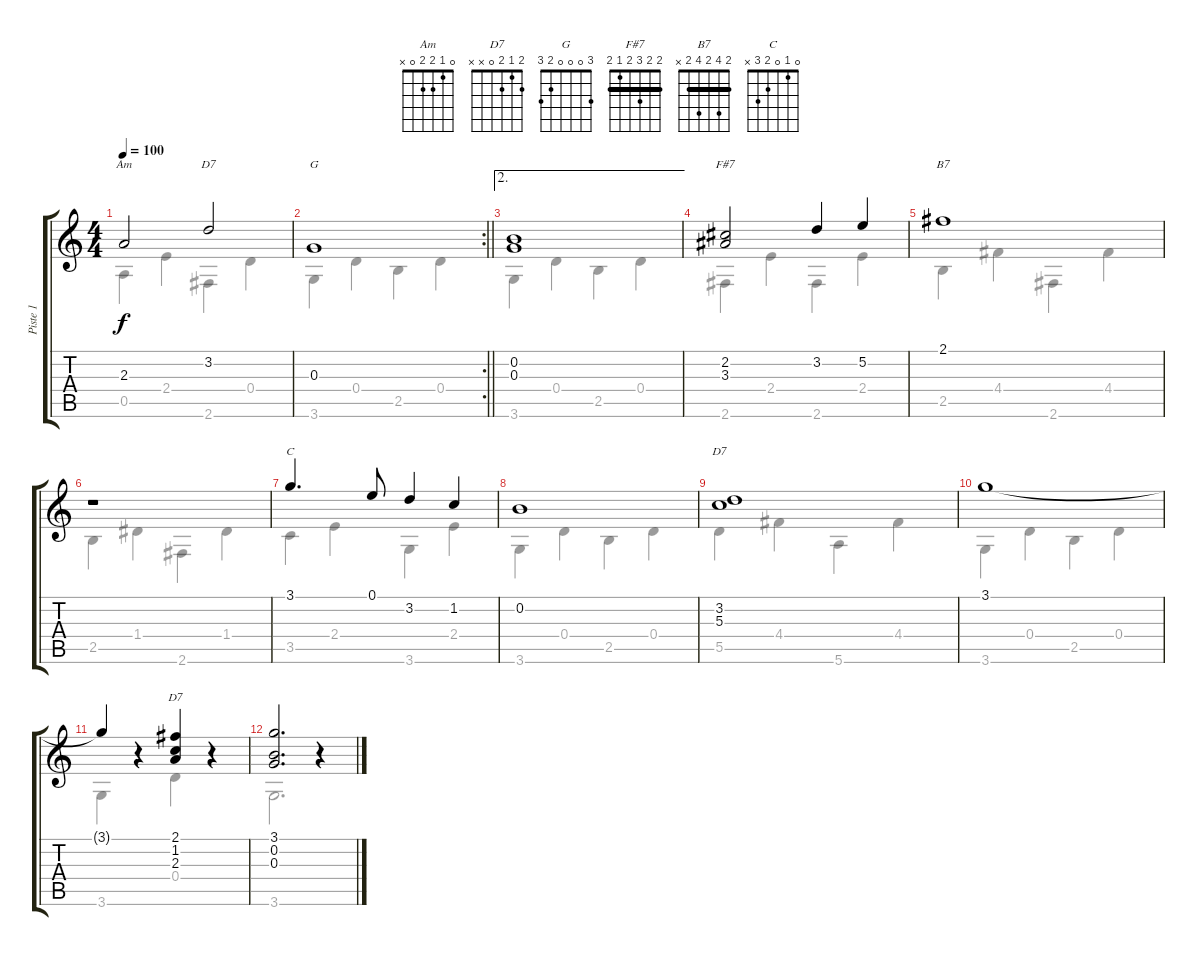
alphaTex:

\track ("Piste 1" "Piste 1") {instrument acousticguitarnylon}
\staff {score tabs}
\tuning (E4 B3 G3 D3 A2 E2) {hide}
\chord ("Am" 0 1 2 2 0 x)
\chord ("D7" x 3 x x x 2)
\chord ("G" 3 0 0 0 2 3)
\chord ("F#7" 2 2 3 2 1 2) {barre 2}
\chord ("B7" 2 4 2 4 2 x) {barre 2}
\chord ("C" 0 1 0 2 3 x)
\chord ("D7" x 3 5 4 5 x)
\chord ("D7" 2 1 2 0 x x)
\voice
\ts (4 4)
\tempo 100
\clef g2
\ks c
2.3.2{ch "Am" dy f} 3.2.2{ch "D7"} |
\rc 2
\barLineRight lightlight
0.3.1{ch "G"} |
\ae 2
(0.2 0.3).1 |
(2.2 3.3).2{ch "F#7"} 3.2.4 5.2.4 |
2.1.1{ch "B7"} |
r.1 |
3.1.4{d ch "C"} 0.1.8 3.2.4 1.2.4 |
0.2.1 |
(3.2 5.3).1{ch "D7"} |
3.1.1 |
3.1{t}.4 r.4 (2.1 1.2 2.3).4{ch "D7"} r.4 |
(3.1 0.2 0.3).2{d} r.4
\voice
\clef g2
\ottava regular
\simile none
\ks c
0.5.4{dy f} 2.4.4 2.6.4 0.4.4 |
\barLineRight lightlight
3.6.4 0.4.4 2.5.4 0.4.4 |
3.6.4 0.4.4 2.5.4 0.4.4 |
2.6.4 2.4.4 2.6.4 2.4.4 |
2.5.4 4.4.4 2.6.4 4.4.4 |
2.5.4 1.4.4 2.6.4 1.4.4 |
3.5.4 2.4.4 3.6.4 2.4.4 |
3.6.4 0.4.4 2.5.4 0.4.4 |
5.5.4 4.4.4 5.6.4 4.4.4 |
3.6.4 0.4.4 2.5.4 0.4.4 |
3.6.4 r.4 0.4.4 r.4 |
3.6.2{d} r.4
